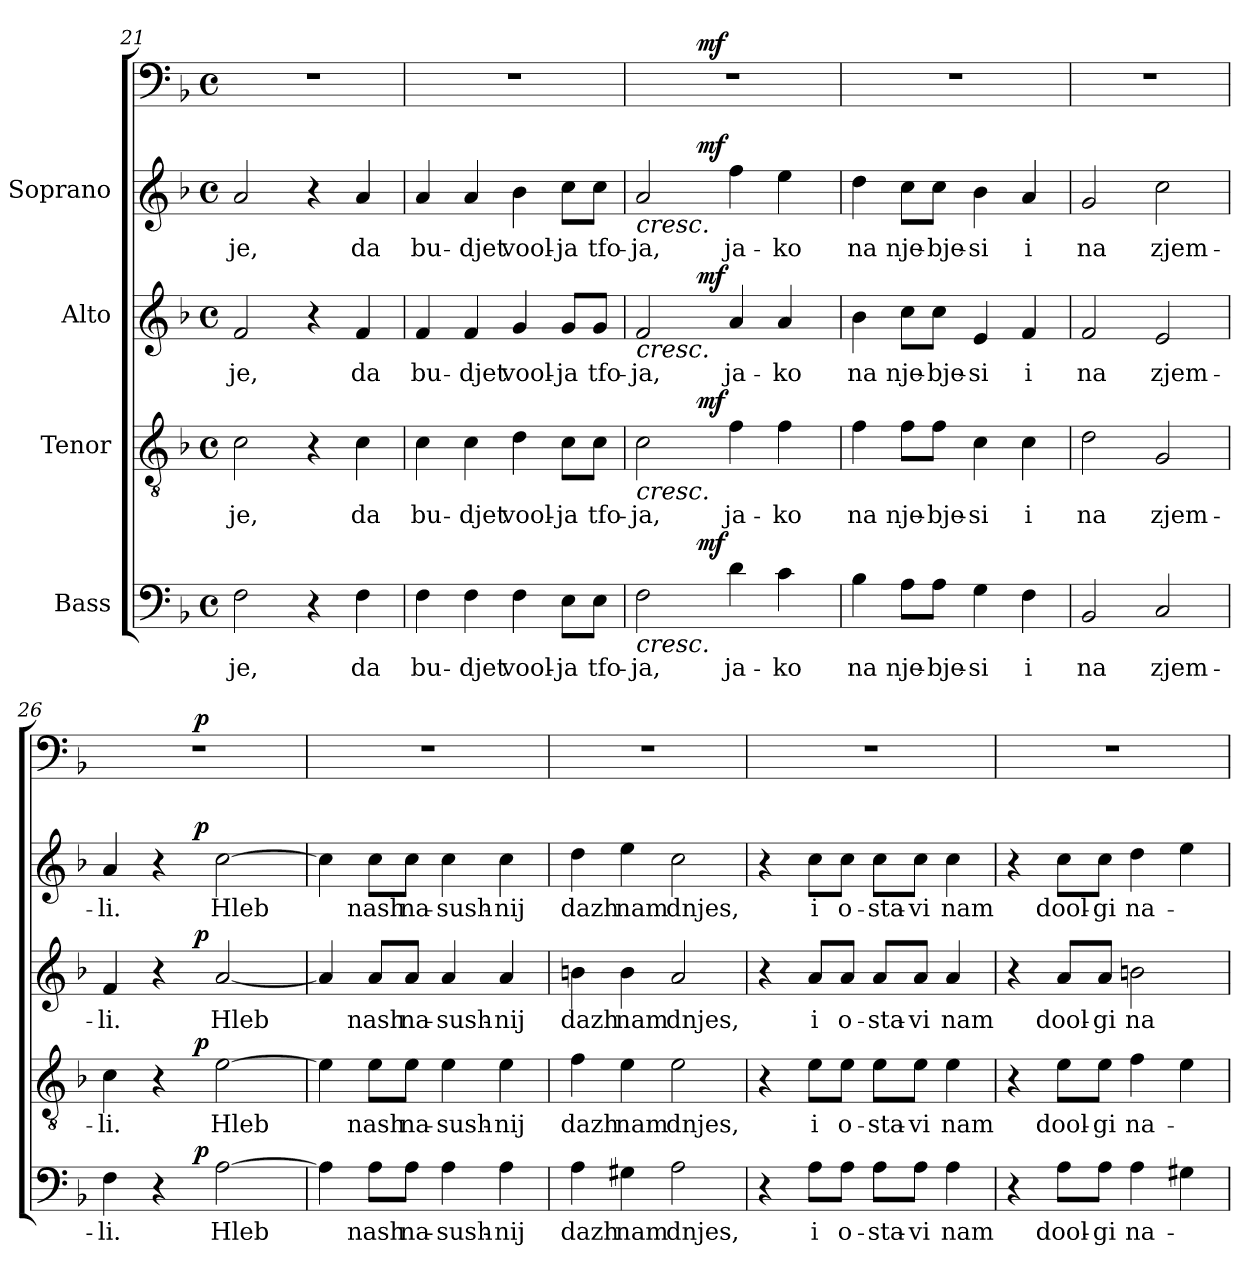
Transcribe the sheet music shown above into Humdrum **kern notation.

**kern	**text	**dynam	**kern	**text	**dynam	**kern	**text	**dynam	**kern	**text	**dynam	**kern	**dynam
*part5	*part5	*part5	*part4	*part4	*part4	*part3	*part3	*part3	*part2	*part2	*part2	*part1	*part1
*staff5	*staff5	*staff5	*staff4	*staff4	*staff4	*staff3	*staff3	*staff3	*staff2	*staff2	*staff2	*staff1	*staff1
*I"Bass	*	*	*I"Tenor	*	*	*I"Alto	*	*	*I"Soprano	*	*	*	*
*clefF4	*	*	*clefGv2	*	*	*clefG2	*	*	*clefG2	*	*	*clefF4	*
*k[b-]	*	*	*k[b-]	*	*	*k[b-]	*	*	*k[b-]	*	*	*k[b-]	*
*F:	*	*	*F:	*	*	*F:	*	*	*F:	*	*	*F:	*
*M4/4	*	*	*M4/4	*	*	*M4/4	*	*	*M4/4	*	*	*M4/4	*
*met(c)	*	*	*met(c)	*	*	*met(c)	*	*	*met(c)	*	*	*met(c)	*
=21	=21	=21	=21	=21	=21	=21	=21	=21	=21	=21	=21	=21	=21
2F\	-je,	.	2c\	-je,	.	2f/	-je,	.	2a/	-je,	.	1r	.
4r	.	.	4r	.	.	4r	.	.	4r	.	.	.	.
4F\	da	.	4c\	da	.	4f/	da	.	4a/	da	.	.	.
=22	=22	=22	=22	=22	=22	=22	=22	=22	=22	=22	=22	=22	=22
4F\	bu-	.	4c\	bu-	.	4f/	bu-	.	4a/	bu-	.	1r	.
4F\	-djet	.	4c\	-djet	.	4f/	-djet	.	4a/	-djet	.	.	.
4F\	vool-	.	4d\	vool-	.	4g/	vool-	.	4b-\	vool-	.	.	.
8E\L	-ja	.	8c\L	-ja	.	8g/L	-ja	.	8cc\L	-ja	.	.	.
8E\J	tfo-	.	8c\J	tfo-	.	8g/J	tfo-	.	8cc\J	tfo-	.	.	.
!!LO:PB:g=z
=23	=23	=23	=23	=23	=23	=23	=23	=23	=23	=23	=23	=23	=23
!	!	!LO:HP:b	!	!	!LO:HP:b	!	!	!LO:HP:b	!	!	!LO:HP:b	!	!
*^	*	*	*^	*	*	*^	*	*	*^	*	*	*^	*
2F\	4.ryy	-ja,	<	2c\	4.ryy	-ja,	<	2f/	4.ryy	-ja,	<	2a/	4.ryy	-ja,	<	1r	4.ryy	.
!	!	!	!LO:DY:a	!	!	!	!LO:DY:a	!	!	!	!LO:DY:a	!	!	!	!LO:DY:a	!	!	!LO:DY:a
.	2ryy	.	mf	.	2ryy	.	mf	.	2ryy	.	mf	.	2ryy	.	mf	.	2ryy	mf
4d\	.	ja-	[	4f\	.	ja-	[	4a/	.	ja-	[	4ff\	.	ja-	[	.	.	.
4c\	.	-ko	.	4f\	.	-ko	.	4a/	.	-ko	.	4ee\	.	-ko	.	.	.	.
.	8ryy	.	.	.	8ryy	.	.	.	8ryy	.	.	.	8ryy	.	.	.	8ryy	.
*v	*v	*	*	*	*	*	*	*v	*v	*	*	*v	*v	*	*	*v	*v	*
*	*	*	*v	*v	*	*	*	*	*	*	*	*	*	*
=24	=24	=24	=24	=24	=24	=24	=24	=24	=24	=24	=24	=24	=24
4B-\	na	.	4f\	na	.	4b-\	na	.	4dd\	na	.	1r	.
8A\L	nje-	.	8f\L	nje-	.	8cc\L	nje-	.	8cc\L	nje-	.	.	.
8A\J	-bje-	.	8f\J	-bje-	.	8cc\J	-bje-	.	8cc\J	-bje-	.	.	.
4G\	-si	.	4c\	-si	.	4e/	-si	.	4b-\	-si	.	.	.
4F\	i	.	4c\	i	.	4f/	i	.	4a/	i	.	.	.
=25	=25	=25	=25	=25	=25	=25	=25	=25	=25	=25	=25	=25	=25
2BB-/	na	.	2d\	na	.	2f/	na	.	2g/	na	.	1r	.
2C/	zjem-	.	2G/	zjem-	.	2e/	zjem-	.	2cc\	zjem-	.	.	.
=26	=26	=26	=26	=26	=26	=26	=26	=26	=26	=26	=26	=26	=26
*^	*	*	*^	*	*	*^	*	*	*^	*	*	*^	*
4F\	4..ryy	-li.	.	4c\	4..ryy	-li.	.	4f/	4..ryy	-li.	.	4a/	4..ryy	-li.	.	1r	4..ryy	.
4r	.	.	.	4r	.	.	.	4r	.	.	.	4r	.	.	.	.	.	.
!	!	!	!LO:DY:a	!	!	!	!LO:DY:a	!	!	!	!LO:DY:a	!	!	!	!LO:DY:a	!	!	!LO:DY:a
.	2ryy	.	p	.	2ryy	.	p	.	2ryy	.	p	.	2ryy	.	p	.	2ryy	p
[2A\	.	Hleb	.	[2e\	.	Hleb	.	[2a/	.	Hleb	.	[2cc\	.	Hleb	.	.	.	.
.	16ryy	.	.	.	16ryy	.	.	.	16ryy	.	.	.	16ryy	.	.	.	16ryy	.
*v	*v	*	*	*	*	*	*	*v	*v	*	*	*v	*v	*	*	*v	*v	*
*	*	*	*v	*v	*	*	*	*	*	*	*	*	*	*
!!LO:LB:g=z
=27	=27	=27	=27	=27	=27	=27	=27	=27	=27	=27	=27	=27	=27
4A\]	.	.	4e\]	.	.	4a/]	.	.	4cc\]	.	.	1r	.
8A\L	nash	.	8e\L	nash	.	8a/L	nash	.	8cc\L	nash	.	.	.
8A\J	na-	.	8e\J	na-	.	8a/J	na-	.	8cc\J	na-	.	.	.
4A\	-sush-	.	4e\	-sush-	.	4a/	-sush-	.	4cc\	-sush-	.	.	.
4A\	-nij	.	4e\	-nij	.	4a/	-nij	.	4cc\	-nij	.	.	.
=28	=28	=28	=28	=28	=28	=28	=28	=28	=28	=28	=28	=28	=28
4A\	dazh	.	4f\	dazh	.	4bn\	dazh	.	4dd\	dazh	.	1r	.
4G#X\	nam	.	4e\	nam	.	4b\	nam	.	4ee\	nam	.	.	.
2A\	dnjes,	.	2e\	dnjes,	.	2a/	dnjes,	.	2cc\	dnjes,	.	.	.
=29	=29	=29	=29	=29	=29	=29	=29	=29	=29	=29	=29	=29	=29
4r	.	.	4r	.	.	4r	.	.	4r	.	.	1r	.
8A\L	i	.	8e\L	i	.	8a/L	i	.	8cc\L	i	.	.	.
8A\J	o-	.	8e\J	o-	.	8a/J	o-	.	8cc\J	o-	.	.	.
8A\L	-sta-	.	8e\L	-sta-	.	8a/L	-sta-	.	8cc\L	-sta-	.	.	.
8A\J	-vi	.	8e\J	-vi	.	8a/J	-vi	.	8cc\J	-vi	.	.	.
4A\	nam	.	4e\	nam	.	4a/	nam	.	4cc\	nam	.	.	.
=30	=30	=30	=30	=30	=30	=30	=30	=30	=30	=30	=30	=30	=30
4r	.	.	4r	.	.	4r	.	.	4r	.	.	1r	.
8A\L	dool-	.	8e\L	dool-	.	8a/L	dool-	.	8cc\L	dool-	.	.	.
8A\J	-gi	.	8e\J	-gi	.	8a/J	-gi	.	8cc\J	-gi	.	.	.
4A\	na-	.	4f\	na-	.	2bn\	na-	.	4dd\	na-	.	.	.
4G#X\	.	.	4e\	.	.	.	.	.	4ee\	.	.	.	.
=	=	=	=	=	=	=	=	=	=	=	=	=	=
*-	*-	*-	*-	*-	*-	*-	*-	*-	*-	*-	*-	*-	*-
